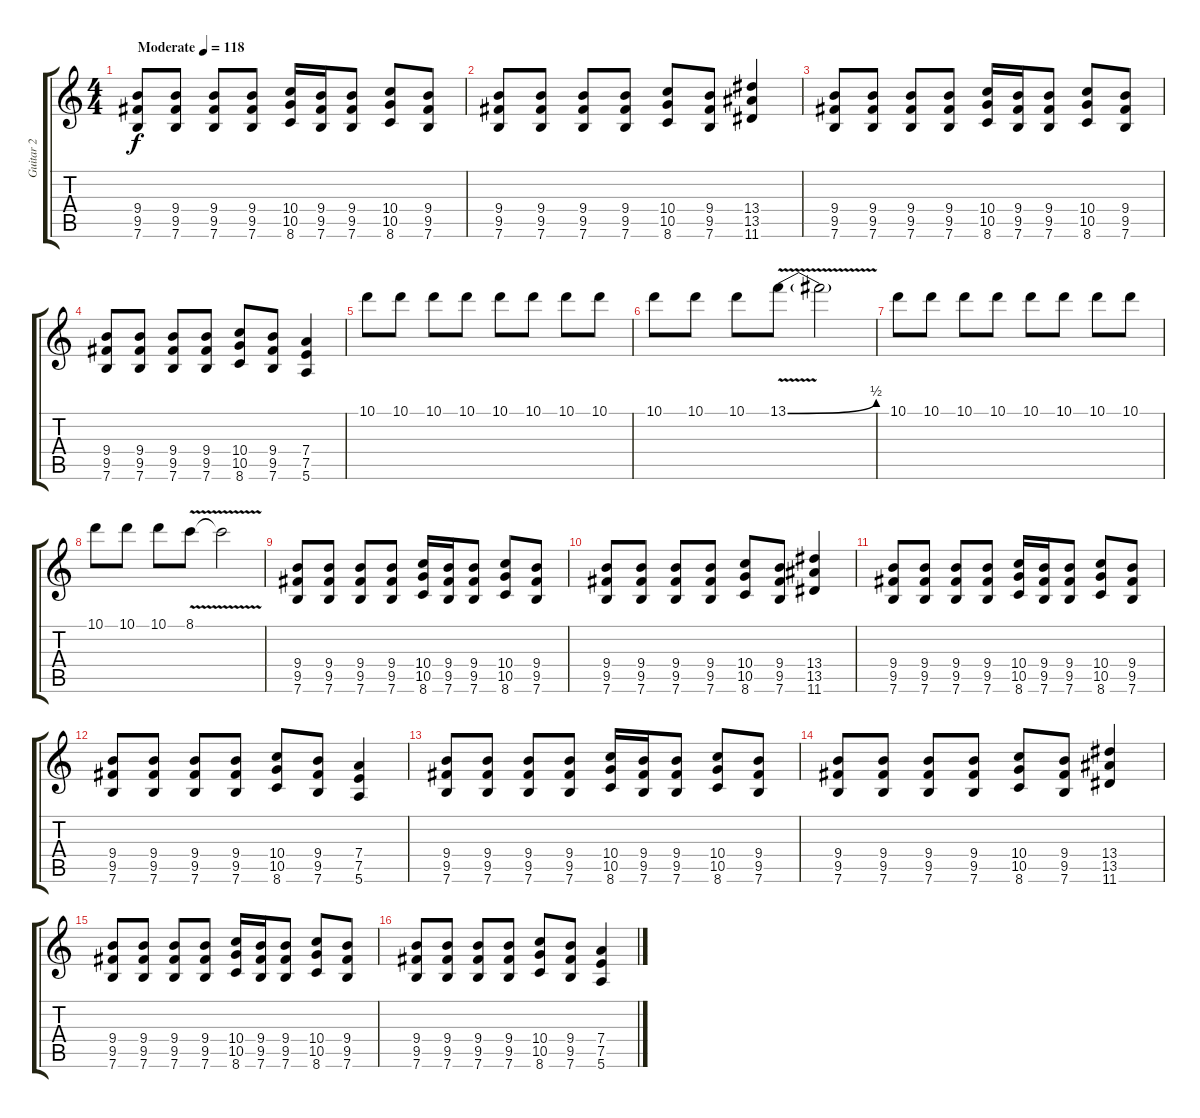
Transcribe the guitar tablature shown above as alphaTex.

\track ("Guitar 2" "Guitar 2") {instrument distortionguitar}
\staff {score tabs}
\tuning (E4 B3 G3 D3 A2 E2) {hide}
\ts (4 4)
\tempo (118 "Moderate")
\clef g2
\ks c
(9.4 9.5 7.6).8{dy f instrument distortionguitar} (9.4 9.5 7.6).8 (9.4 9.5 7.6).8 (9.4 9.5 7.6).8 (10.4 10.5 8.6).16 (9.4 9.5 7.6).16 (9.4 9.5 7.6).8 (10.4 10.5 8.6).8 (9.4 9.5 7.6).8 |
(9.4 9.5 7.6).8 (9.4 9.5 7.6).8 (9.4 9.5 7.6).8 (9.4 9.5 7.6).8 (10.4 10.5 8.6).8 (9.4 9.5 7.6).8 (13.4 13.5 11.6).4 |
(9.4 9.5 7.6).8 (9.4 9.5 7.6).8 (9.4 9.5 7.6).8 (9.4 9.5 7.6).8 (10.4 10.5 8.6).16 (9.4 9.5 7.6).16 (9.4 9.5 7.6).8 (10.4 10.5 8.6).8 (9.4 9.5 7.6).8 |
(9.4 9.5 7.6).8 (9.4 9.5 7.6).8 (9.4 9.5 7.6).8 (9.4 9.5 7.6).8 (10.4 10.5 8.6).8 (9.4 9.5 7.6).8 (7.4 7.5 5.6).4 |
10.1.8 10.1.8 10.1.8 10.1.8 10.1.8 10.1.8 10.1.8 10.1.8 |
10.1.8 10.1.8 10.1.8 13.1{be (bend 0 0 60 2) v}.8 13.1{t}.2 |
10.1.8 10.1.8 10.1.8 10.1.8 10.1.8 10.1.8 10.1.8 10.1.8 |
10.1.8 10.1.8 10.1.8 8.1{v}.8 8.1{t}.2 |
(9.4 9.5 7.6).8 (9.4 9.5 7.6).8 (9.4 9.5 7.6).8 (9.4 9.5 7.6).8 (10.4 10.5 8.6).16 (9.4 9.5 7.6).16 (9.4 9.5 7.6).8 (10.4 10.5 8.6).8 (9.4 9.5 7.6).8 |
(9.4 9.5 7.6).8 (9.4 9.5 7.6).8 (9.4 9.5 7.6).8 (9.4 9.5 7.6).8 (10.4 10.5 8.6).8 (9.4 9.5 7.6).8 (13.4 13.5 11.6).4 |
(9.4 9.5 7.6).8 (9.4 9.5 7.6).8 (9.4 9.5 7.6).8 (9.4 9.5 7.6).8 (10.4 10.5 8.6).16 (9.4 9.5 7.6).16 (9.4 9.5 7.6).8 (10.4 10.5 8.6).8 (9.4 9.5 7.6).8 |
(9.4 9.5 7.6).8 (9.4 9.5 7.6).8 (9.4 9.5 7.6).8 (9.4 9.5 7.6).8 (10.4 10.5 8.6).8 (9.4 9.5 7.6).8 (7.4 7.5 5.6).4 |
(9.4 9.5 7.6).8 (9.4 9.5 7.6).8 (9.4 9.5 7.6).8 (9.4 9.5 7.6).8 (10.4 10.5 8.6).16 (9.4 9.5 7.6).16 (9.4 9.5 7.6).8 (10.4 10.5 8.6).8 (9.4 9.5 7.6).8 |
(9.4 9.5 7.6).8 (9.4 9.5 7.6).8 (9.4 9.5 7.6).8 (9.4 9.5 7.6).8 (10.4 10.5 8.6).8 (9.4 9.5 7.6).8 (13.4 13.5 11.6).4 |
(9.4 9.5 7.6).8 (9.4 9.5 7.6).8 (9.4 9.5 7.6).8 (9.4 9.5 7.6).8 (10.4 10.5 8.6).16 (9.4 9.5 7.6).16 (9.4 9.5 7.6).8 (10.4 10.5 8.6).8 (9.4 9.5 7.6).8 |
(9.4 9.5 7.6).8 (9.4 9.5 7.6).8 (9.4 9.5 7.6).8 (9.4 9.5 7.6).8 (10.4 10.5 8.6).8 (9.4 9.5 7.6).8 (7.4 7.5 5.6).4
